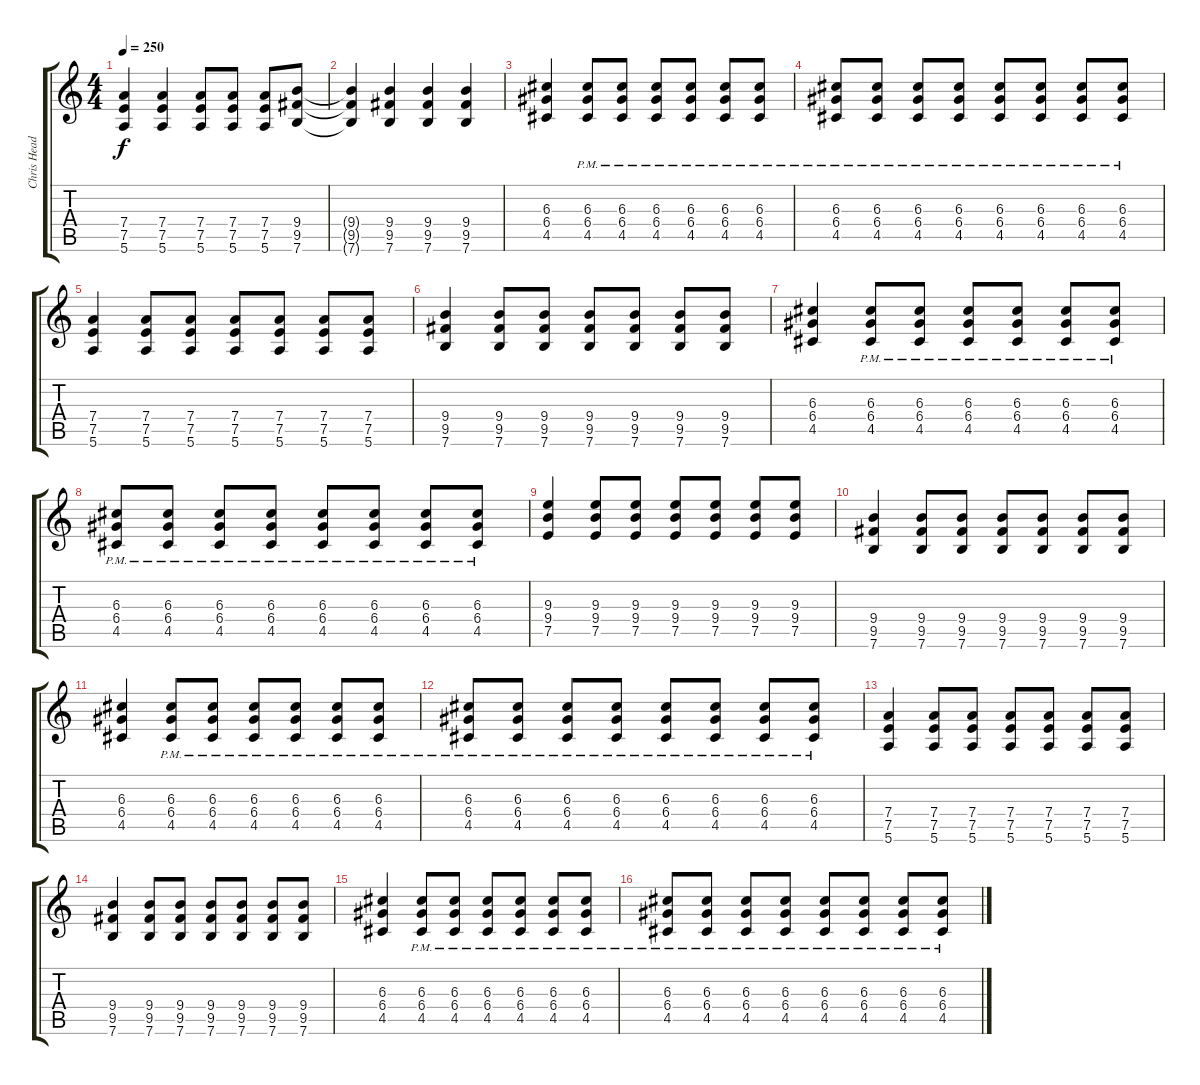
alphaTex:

\track ("Chris Head" "Chris Head") {instrument distortionguitar}
\staff {score tabs}
\tuning (E4 B3 G3 D3 A2 E2) {hide}
\ts (4 4)
\tempo 250
\clef g2
\ks c
(7.4 7.5 5.6).4{dy f} (7.4 7.5 5.6).4 (7.4 7.5 5.6).8 (7.4 7.5 5.6).8 (7.4 7.5 5.6).8 (9.4 9.5 7.6).8 |
(9.4{t} 9.5{t} 7.6{t}).4 (9.4 9.5 7.6).4 (9.4 9.5 7.6).4 (9.4 9.5 7.6).4 |
(6.3 6.4 4.5).4 (6.3{pm} 6.4{pm} 4.5{pm}).8 (6.3{pm} 6.4{pm} 4.5{pm}).8 (6.3{pm} 6.4{pm} 4.5{pm}).8 (6.3{pm} 6.4{pm} 4.5{pm}).8 (6.3{pm} 6.4{pm} 4.5{pm}).8 (6.3{pm} 6.4{pm} 4.5{pm}).8 |
(6.3{pm} 6.4{pm} 4.5{pm}).8 (6.3{pm} 6.4{pm} 4.5{pm}).8 (6.3{pm} 6.4{pm} 4.5{pm}).8 (6.3{pm} 6.4{pm} 4.5{pm}).8 (6.3{pm} 6.4{pm} 4.5{pm}).8 (6.3{pm} 6.4{pm} 4.5{pm}).8 (6.3{pm} 6.4{pm} 4.5{pm}).8 (6.3{pm} 6.4{pm} 4.5{pm}).8 |
(7.4 7.5 5.6).4 (7.4 7.5 5.6).8 (7.4 7.5 5.6).8 (7.4 7.5 5.6).8 (7.4 7.5 5.6).8 (7.4 7.5 5.6).8 (7.4 7.5 5.6).8 |
(9.4 9.5 7.6).4 (9.4 9.5 7.6).8 (9.4 9.5 7.6).8 (9.4 9.5 7.6).8 (9.4 9.5 7.6).8 (9.4 9.5 7.6).8 (9.4 9.5 7.6).8 |
(6.3 6.4 4.5).4 (6.3{pm} 6.4{pm} 4.5{pm}).8 (6.3{pm} 6.4{pm} 4.5{pm}).8 (6.3{pm} 6.4{pm} 4.5{pm}).8 (6.3{pm} 6.4{pm} 4.5{pm}).8 (6.3{pm} 6.4{pm} 4.5{pm}).8 (6.3{pm} 6.4{pm} 4.5{pm}).8 |
(6.3{pm} 6.4{pm} 4.5{pm}).8 (6.3{pm} 6.4{pm} 4.5{pm}).8 (6.3{pm} 6.4{pm} 4.5{pm}).8 (6.3{pm} 6.4{pm} 4.5{pm}).8 (6.3{pm} 6.4{pm} 4.5{pm}).8 (6.3{pm} 6.4{pm} 4.5{pm}).8 (6.3{pm} 6.4{pm} 4.5{pm}).8 (6.3{pm} 6.4{pm} 4.5{pm}).8 |
(9.3 9.4 7.5).4 (9.3 9.4 7.5).8 (9.3 9.4 7.5).8 (9.3 9.4 7.5).8 (9.3 9.4 7.5).8 (9.3 9.4 7.5).8 (9.3 9.4 7.5).8 |
(9.4 9.5 7.6).4 (9.4 9.5 7.6).8 (9.4 9.5 7.6).8 (9.4 9.5 7.6).8 (9.4 9.5 7.6).8 (9.4 9.5 7.6).8 (9.4 9.5 7.6).8 |
(6.3 6.4 4.5).4 (6.3{pm} 6.4{pm} 4.5{pm}).8 (6.3{pm} 6.4{pm} 4.5{pm}).8 (6.3{pm} 6.4{pm} 4.5{pm}).8 (6.3{pm} 6.4{pm} 4.5{pm}).8 (6.3{pm} 6.4{pm} 4.5{pm}).8 (6.3{pm} 6.4{pm} 4.5{pm}).8 |
(6.3{pm} 6.4{pm} 4.5{pm}).8 (6.3{pm} 6.4{pm} 4.5{pm}).8 (6.3{pm} 6.4{pm} 4.5{pm}).8 (6.3{pm} 6.4{pm} 4.5{pm}).8 (6.3{pm} 6.4{pm} 4.5{pm}).8 (6.3{pm} 6.4{pm} 4.5{pm}).8 (6.3{pm} 6.4{pm} 4.5{pm}).8 (6.3{pm} 6.4{pm} 4.5{pm}).8 |
(7.4 7.5 5.6).4 (7.4 7.5 5.6).8 (7.4 7.5 5.6).8 (7.4 7.5 5.6).8 (7.4 7.5 5.6).8 (7.4 7.5 5.6).8 (7.4 7.5 5.6).8 |
(9.4 9.5 7.6).4 (9.4 9.5 7.6).8 (9.4 9.5 7.6).8 (9.4 9.5 7.6).8 (9.4 9.5 7.6).8 (9.4 9.5 7.6).8 (9.4 9.5 7.6).8 |
(6.3 6.4 4.5).4 (6.3{pm} 6.4{pm} 4.5{pm}).8 (6.3{pm} 6.4{pm} 4.5{pm}).8 (6.3{pm} 6.4{pm} 4.5{pm}).8 (6.3{pm} 6.4{pm} 4.5{pm}).8 (6.3{pm} 6.4{pm} 4.5{pm}).8 (6.3{pm} 6.4{pm} 4.5{pm}).8 |
(6.3{pm} 6.4{pm} 4.5{pm}).8 (6.3{pm} 6.4{pm} 4.5{pm}).8 (6.3{pm} 6.4{pm} 4.5{pm}).8 (6.3{pm} 6.4{pm} 4.5{pm}).8 (6.3{pm} 6.4{pm} 4.5{pm}).8 (6.3{pm} 6.4{pm} 4.5{pm}).8 (6.3{pm} 6.4{pm} 4.5{pm}).8 (6.3{pm} 6.4{pm} 4.5{pm}).8
